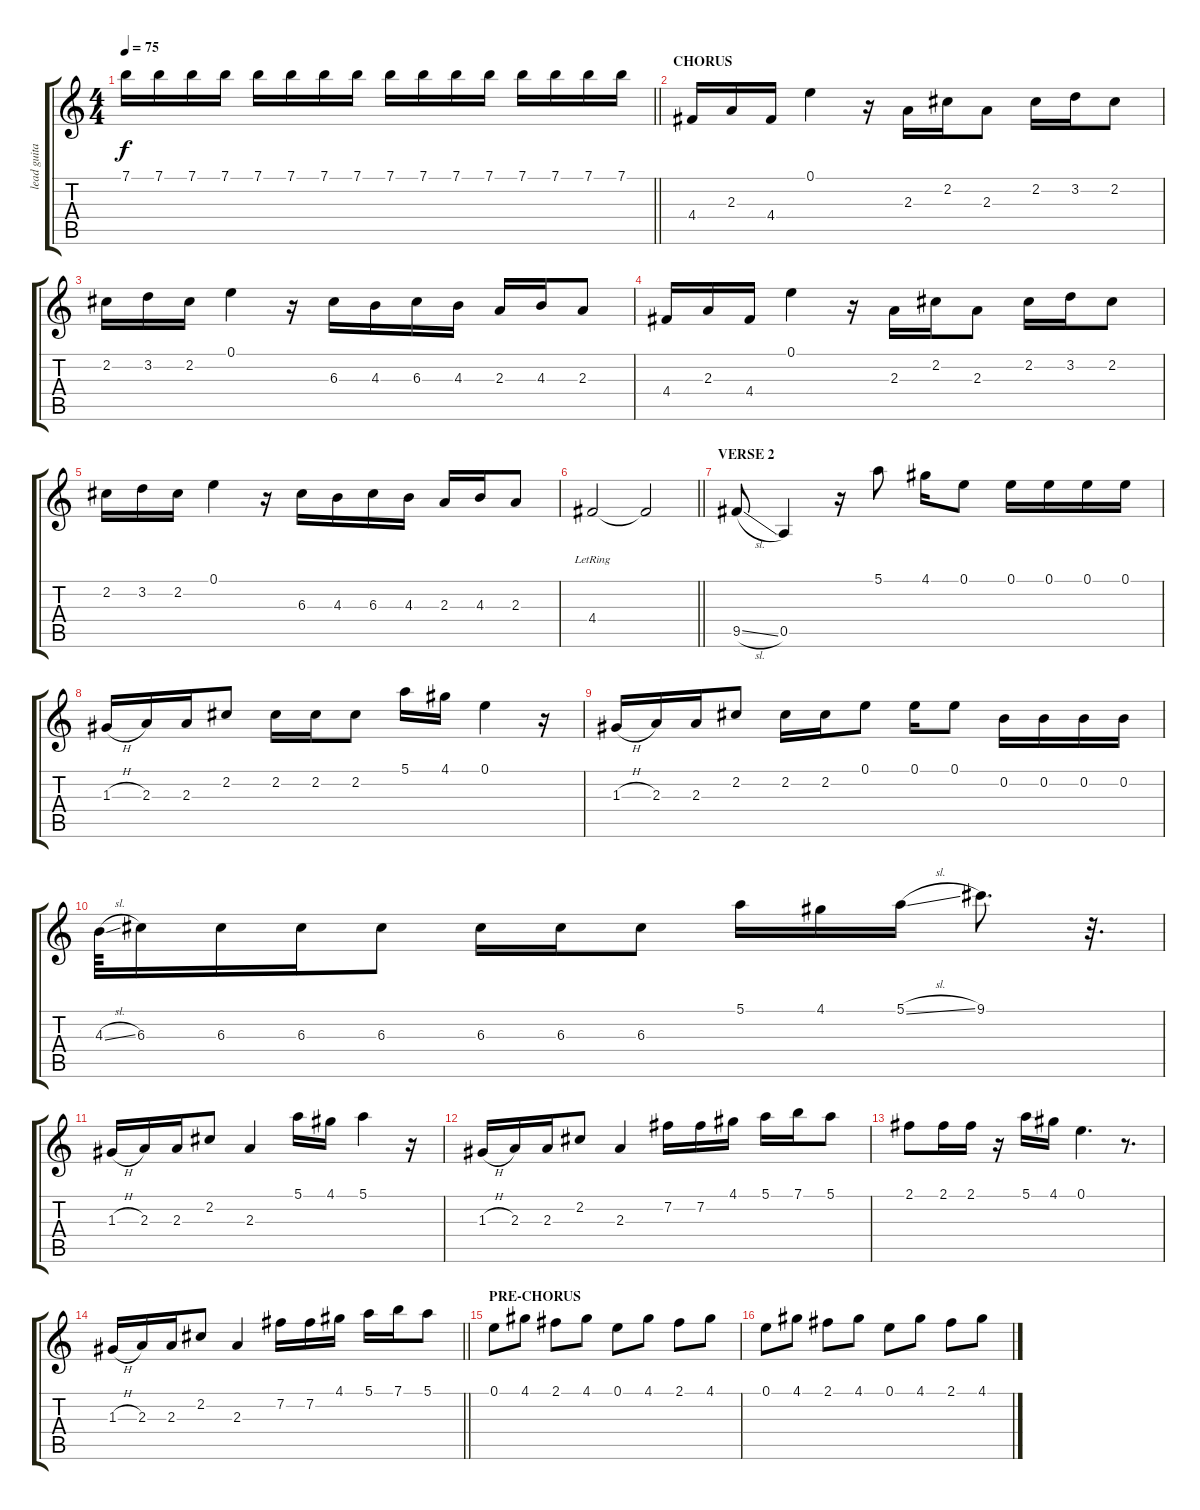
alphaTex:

\track ("lead guitar" "lead guita") {instrument overdrivenguitar}
\staff {score tabs}
\tuning (E4 B3 G3 D3 A2 D2) {hide}
\ts (4 4)
\tempo 75
\clef g2
\barLineRight lightlight
\ks c
7.1.16{dy f} 7.1.16 7.1.16 7.1.16 7.1.16 7.1.16 7.1.16 7.1.16 7.1.16 7.1.16 7.1.16 7.1.16 7.1.16 7.1.16 7.1.16 7.1.16 |
\section ("" "CHORUS")
4.4.16 2.3.16 4.4.16 0.1.4 r.16 2.3.16 2.2.16 2.3.8 2.2.16 3.2.16 2.2.8 |
2.2.16 3.2.16 2.2.16 0.1.4 r.16 6.3.16 4.3.16 6.3.16 4.3.16 2.3.16 4.3.16 2.3.8 |
4.4.16 2.3.16 4.4.16 0.1.4 r.16 2.3.16 2.2.16 2.3.8 2.2.16 3.2.16 2.2.8 |
2.2.16 3.2.16 2.2.16 0.1.4 r.16 6.3.16 4.3.16 6.3.16 4.3.16 2.3.16 4.3.16 2.3.8 |
\barLineRight lightlight
4.4{lr}.2 4.4{t}.2 |
\section ("" "VERSE 2")
9.5{sl}.8 0.5.4 r.16 5.1.8 4.1.16 0.1.8 0.1.16 0.1.16 0.1.16 0.1.16 |
1.3{h}.16 2.3.16 2.3.16 2.2.8 2.2.16 2.2.16 2.2.8 5.1.16 4.1.16 0.1.4 r.16 |
1.3{h}.16 2.3.16 2.3.16 2.2.8 2.2.16 2.2.16 0.1.8 0.1.16 0.1.8 0.2.16 0.2.16 0.2.16 0.2.16 |
4.3{sl}.64 6.3.16 6.3.16 6.3.16 6.3.8 6.3.16 6.3.16 6.3.8 5.1.16 4.1.16 5.1{sl}.16 9.1.8{d} r.32{d} |
1.3{h}.16 2.3.16 2.3.16 2.2.8 2.3.4 5.1.16 4.1.16 5.1.4 r.16 |
1.3{h}.16 2.3.16 2.3.16 2.2.8 2.3.4 7.2.16 7.2.16 4.1.16 5.1.16 7.1.16 5.1.8 |
2.1.8 2.1.16 2.1.16 r.16 5.1.16 4.1.16 0.1.4{d} r.8{d} |
\barLineRight lightlight
1.3{h}.16 2.3.16 2.3.16 2.2.8 2.3.4 7.2.16 7.2.16 4.1.16 5.1.16 7.1.16 5.1.8 |
\section ("" "PRE-CHORUS")
0.1.8 4.1.8 2.1.8 4.1.8 0.1.8 4.1.8 2.1.8 4.1.8 |
0.1.8 4.1.8 2.1.8 4.1.8 0.1.8 4.1.8 2.1.8 4.1{sl}.8
